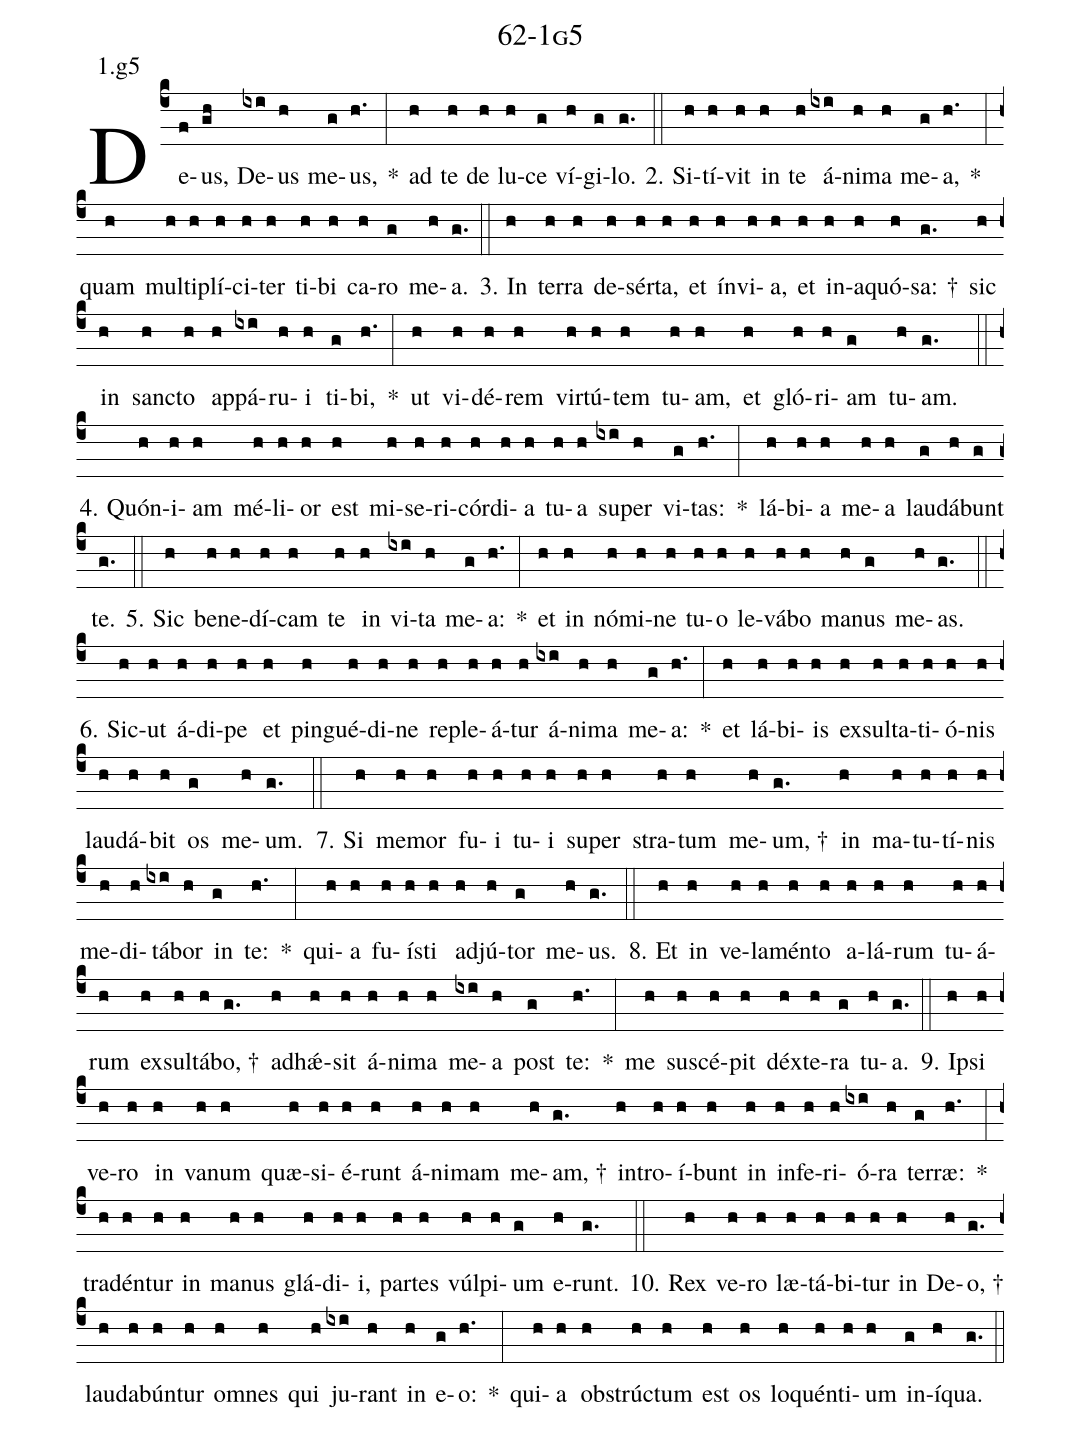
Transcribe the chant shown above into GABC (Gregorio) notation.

name: 62-1g5;
annotation: 1.g5;
%%
(c4)De(f)us,(gh) De(ixi)us(h) me(g)us,(h.) *(:) ad(h) te(h) de(h) lu(h)ce(g) ví(h)gi(g)lo.(g.) (::)
2. Si(h)tí(h)vit(h) in(h) te(h) á(ixi)ni(h)ma(h) me(g)a,(h.) *(:) quam(h) mul(h)ti(h)plí(h)ci(h)ter(h) ti(h)bi(h) ca(h)ro(g) me(h)a.(g.) (::)
3. In(h) ter(h)ra(h) de(h)sér(h)ta,(h) et(h) ín(h)vi(h)a,(h) et(h) in(h)a(h)quó(h)sa: †(g.) sic(h) in(h) sanc(h)to(h) ap(h)pá(ixi)ru(h)i(h) ti(g)bi,(h.) *(:) ut(h) vi(h)dé(h)rem(h) vir(h)tú(h)tem(h) tu(h)am,(h) et(h) gló(h)ri(h)am(g) tu(h)am.(g.) (::)
4. Quón(h)i(h)am(h) mé(h)li(h)or(h) est(h) mi(h)se(h)ri(h)cór(h)di(h)a(h) tu(h)a(h) su(ixi)per(h) vi(g)tas:(h.) *(:) lá(h)bi(h)a(h) me(h)a(h) lau(g)dá(h)bunt(g) te.(g.) (::)
5. Sic(h) be(h)ne(h)dí(h)cam(h) te(h) in(h) vi(ixi)ta(h) me(g)a:(h.) *(:) et(h) in(h) nó(h)mi(h)ne(h) tu(h)o(h) le(h)vá(h)bo(h) ma(h)nus(g) me(h)as.(g.) (::)
6. Sic(h)ut(h) á(h)di(h)pe(h) et(h) pin(h)gué(h)di(h)ne(h) re(h)ple(h)á(h)tur(h) á(ixi)ni(h)ma(h) me(g)a:(h.) *(:) et(h) lá(h)bi(h)is(h) ex(h)sul(h)ta(h)ti(h)ó(h)nis(h) lau(h)dá(h)bit(h) os(g) me(h)um.(g.) (::)
7. Si(h) me(h)mor(h) fu(h)i(h) tu(h)i(h) su(h)per(h) stra(h)tum(h) me(h)um, †(g.) in(h) ma(h)tu(h)tí(h)nis(h) me(h)di(h)tá(ixi)bor(h) in(g) te:(h.) *(:) qui(h)a(h) fu(h)ís(h)ti(h) ad(h)jú(h)tor(g) me(h)us.(g.) (::)
8. Et(h) in(h) ve(h)la(h)mén(h)to(h) a(h)lá(h)rum(h) tu(h)á(h)rum(h) ex(h)sul(h)tá(h)bo, †(g.) ad(h)hǽ(h)sit(h) á(h)ni(h)ma(h) me(ixi)a(h) post(g) te:(h.) *(:) me(h) su(h)scé(h)pit(h) déx(h)te(h)ra(g) tu(h)a.(g.) (::)
9. Ip(h)si(h) ve(h)ro(h) in(h) va(h)num(h) quæ(h)si(h)é(h)runt(h) á(h)ni(h)mam(h) me(h)am, †(g.) in(h)tro(h)í(h)bunt(h) in(h) in(h)fe(h)ri(h)ó(ixi)ra(h) ter(g)ræ:(h.) *(:) tra(h)dén(h)tur(h) in(h) ma(h)nus(h) glá(h)di(h)i,(h) par(h)tes(h) vúl(h)pi(h)um(g) e(h)runt.(g.) (::)
10. Rex(h) ve(h)ro(h) læ(h)tá(h)bi(h)tur(h) in(h) De(h)o, †(g.) lau(h)da(h)bún(h)tur(h) om(h)nes(h) qui(h) ju(ixi)rant(h) in(h) e(g)o:(h.) *(:) qui(h)a(h) ob(h)strúc(h)tum(h) est(h) os(h) lo(h)quén(h)ti(h)um(h) in(g)í(h)qua.(g.) (::)
